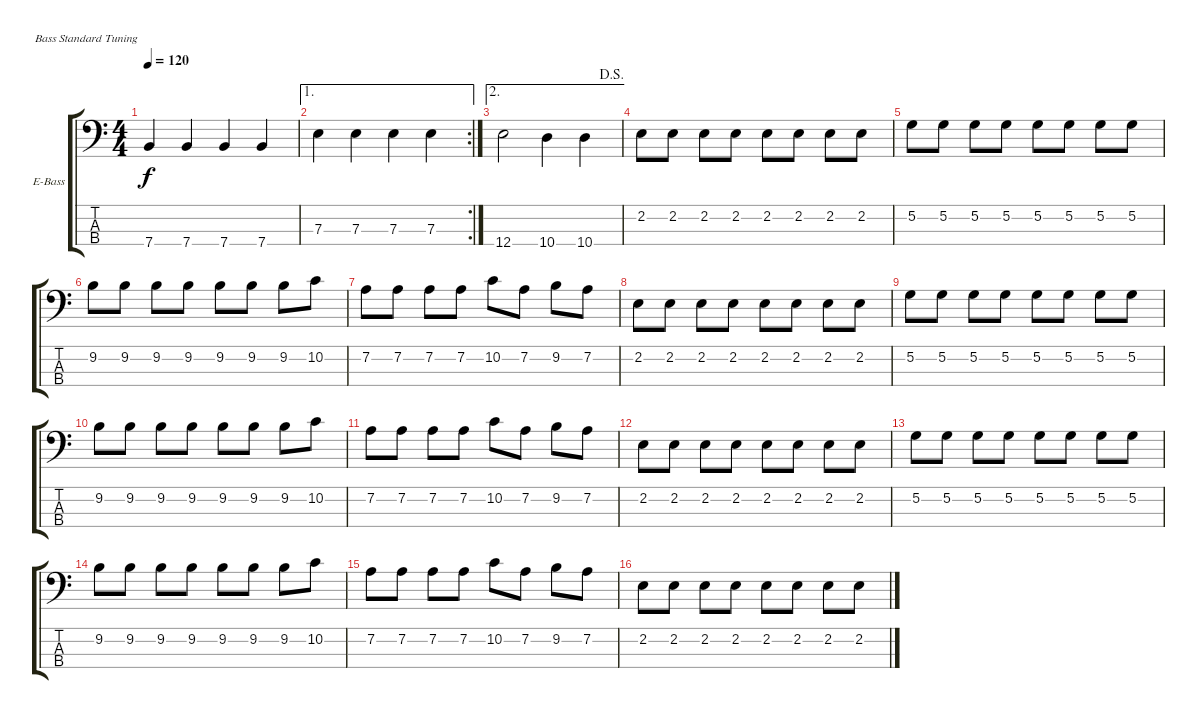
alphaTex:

\bracketExtendMode groupsimilarinstruments
\firstSystemTrackNameOrientation horizontal
\otherSystemsTrackNameOrientation horizontal
\track ("Track 3" "E-Bass") {instrument electricbassfinger}
\staff {score tabs}
\tuning (G2 D2 A1 E1)
\ts (4 4)
\tempo 120
\clef f4
\ks c
7.4.4{dy f} 7.4.4 7.4.4 7.4.4 |
\ae 1
\rc 2
7.3.4 7.3.4 7.3.4 7.3.4 |
\ae 2
\jump dalsegno
12.4.2 10.4.4 10.4.4 |
2.2.8 2.2.8 2.2.8 2.2.8 2.2.8 2.2.8 2.2.8 2.2.8 |
5.2.8 5.2.8 5.2.8 5.2.8 5.2.8 5.2.8 5.2.8 5.2.8 |
9.2.8 9.2.8 9.2.8 9.2.8 9.2.8 9.2.8 9.2.8 10.2.8 |
7.2.8 7.2.8 7.2.8 7.2.8 10.2.8 7.2.8 9.2.8 7.2.8 |
2.2.8 2.2.8 2.2.8 2.2.8 2.2.8 2.2.8 2.2.8 2.2.8 |
5.2.8 5.2.8 5.2.8 5.2.8 5.2.8 5.2.8 5.2.8 5.2.8 |
9.2.8 9.2.8 9.2.8 9.2.8 9.2.8 9.2.8 9.2.8 10.2.8 |
7.2.8 7.2.8 7.2.8 7.2.8 10.2.8 7.2.8 9.2.8 7.2.8 |
2.2.8 2.2.8 2.2.8 2.2.8 2.2.8 2.2.8 2.2.8 2.2.8 |
5.2.8 5.2.8 5.2.8 5.2.8 5.2.8 5.2.8 5.2.8 5.2.8 |
9.2.8 9.2.8 9.2.8 9.2.8 9.2.8 9.2.8 9.2.8 10.2.8 |
7.2.8 7.2.8 7.2.8 7.2.8 10.2.8 7.2.8 9.2.8 7.2.8 |
2.2.8 2.2.8 2.2.8 2.2.8 2.2.8 2.2.8 2.2.8 2.2.8
